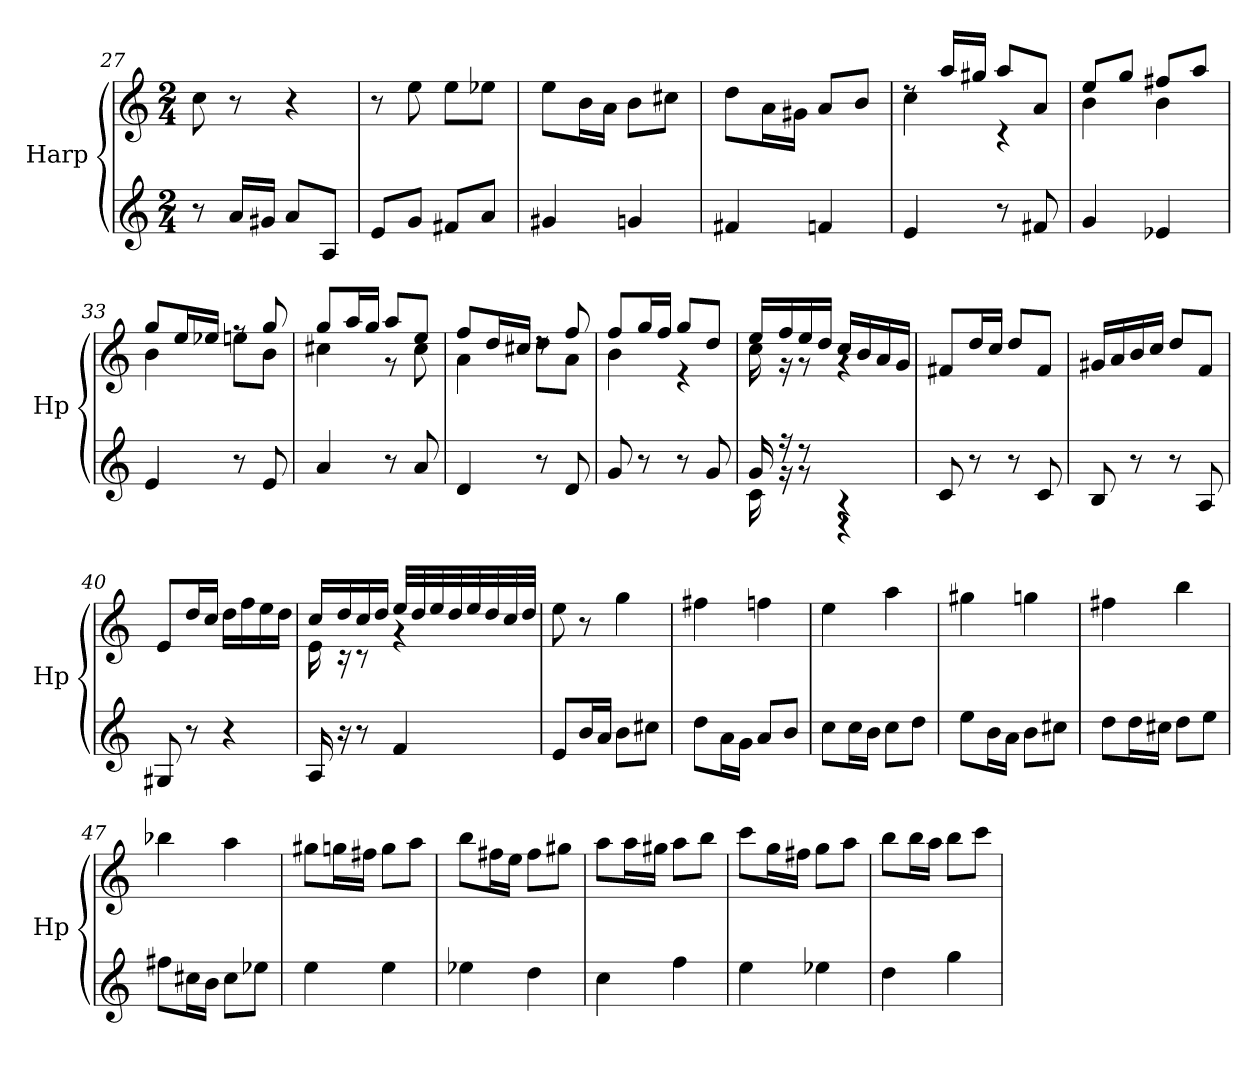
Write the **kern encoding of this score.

**kern	**kern
*part1	*part1
*staff2	*staff1
*I"Harp	*
*I'Hp	*
*clefG2	*clefG2
*k[]	*k[]
*M2/4	*M2/4
=27	=27
8r	8cc\
16a/LL	8r
16g#X/JJ	.
8a/L	4r
8A/J	.
=28	=28
8e/L	8r
8g/J	8ee\
8f#X/L	8ee\L
8a/J	8ee-X\J
=29	=29
4g#X/	8ee\L
.	16b\L
.	16a\JJ
4gn/	8b\L
.	8cc#X\J
=30	=30
4f#X/	8dd\L
.	16a\L
.	16g#X\JJ
4fn/	8a/L
.	8b/J
=31	=31
*	*^
4e/	8rdd	4cc\
.	16aa/LL	.
.	16gg#X/JJ	.
8r	8aa/L	4r
8f#X/	8a/J	.
!!LO:LB:g=z	!!
=32	=32	=32
4g/	8ee/L	4b\
.	8gg/J	.
4e-X/	8ff#X/L	4b\
.	8aa/J	.
=33	=33	=33
4e/	8gg/L	4b\
.	16ee/L	.
.	16ee-X/JJ	.
8r	8rff	8een\L
8e/	8gg/	8b\J
=34	=34	=34
4a/	8gg/L	4cc#X\
.	16aa/L	.
.	16gg/JJ	.
8r	8aa/L	8r
8a/	8ee/J	8cc#\
=35	=35	=35
4d/	8ff/L	4a\
.	16dd/L	.
.	16cc#X/JJ	.
8r	8rdd	8dd\L
8d/	8ff/	8a\J
=36	=36	=36
8g/	8ff/L	4b\
8r	16gg/L	.
.	16ff/JJ	.
8r	8gg/L	4r
8g/	8dd/J	.
=37	=37	=37
*^	*	*
16g/	16c\	16ee/LL	16cc\
16r	16rg	16ff/	16r
8r	8rg	16ee/	8r
.	.	16dd/JJ	.
4rD	4r	16cc/LL	4rg
.	.	16b/	.
.	.	16a/	.
.	.	16g/JJ	.
*v	*v	*	*
*	*v	*v
=38	=38
8c/	8f#X/L
8r	16dd/L
.	16cc/JJ
8r	8dd/L
8c/	8f#/J
!!LO:LB:g=z
=39	=39
8B/	16g#X/LL
.	16a/
8r	16b/
.	16cc/JJ
8r	8dd/L
8A/	8f/J
=40	=40
8G#X/	8e/L
8r	16dd/L
.	16cc/JJ
4r	16dd\LL
.	16ff\
.	16ee\
.	16dd\JJ
=41	=41
*	*^
16A/	16cc/LL	16e\
16r	16dd/	16r
8r	16cc/	8r
.	16dd/JJ	.
4f/	32ee/LLL	4rg
.	32dd/	.
.	32ee/	.
.	32dd/	.
.	32ee/	.
.	32dd/	.
.	32cc/	.
.	32dd/JJJ	.
*	*v	*v
=42	=42
8e/L	8ee\
16b/L	8r
16a/JJ	.
8b\L	4gg\
8cc#X\J	.
=43	=43
8dd\L	4ff#X\
16a\L	.
16g\JJ	.
8a/L	4ffn\
8b/J	.
=44	=44
8cc\L	4ee\
16cc\L	.
16b\JJ	.
8cc\L	4aa\
8dd\J	.
!!LO:LB:g=z
=45	=45
8ee\L	4gg#X\
16b\L	.
16a\JJ	.
8b\L	4ggn\
8cc#X\J	.
=46	=46
8dd\L	4ff#X\
16dd\L	.
16cc#X\JJ	.
8dd\L	4bb\
8ee\J	.
=47	=47
8ff#X\L	4bb-X\
16cc#X\L	.
16b\JJ	.
8cc#\L	4aa\
8ee-X\J	.
=48	=48
4ee\	8gg#X\L
.	16ggn\L
.	16ff#X\JJ
4ee\	8gg\L
.	8aa\J
=49	=49
4ee-X\	8bb\L
.	16ff#X\L
.	16ee\JJ
4dd\	8ff#\L
.	8gg#X\J
=50	=50
4cc\	8aa\L
.	16aa\L
.	16gg#X\JJ
4ff\	8aa\L
.	8bb\J
=51	=51
4ee\	8ccc\L
.	16gg\L
.	16ff#X\JJ
4ee-X\	8gg\L
.	8aa\J
!!LO:LB:g=z
=52	=52
4dd\	8bb\L
.	16bb\L
.	16aa\JJ
4gg\	8bb\L
.	8ccc\J
=	=
*-	*-
